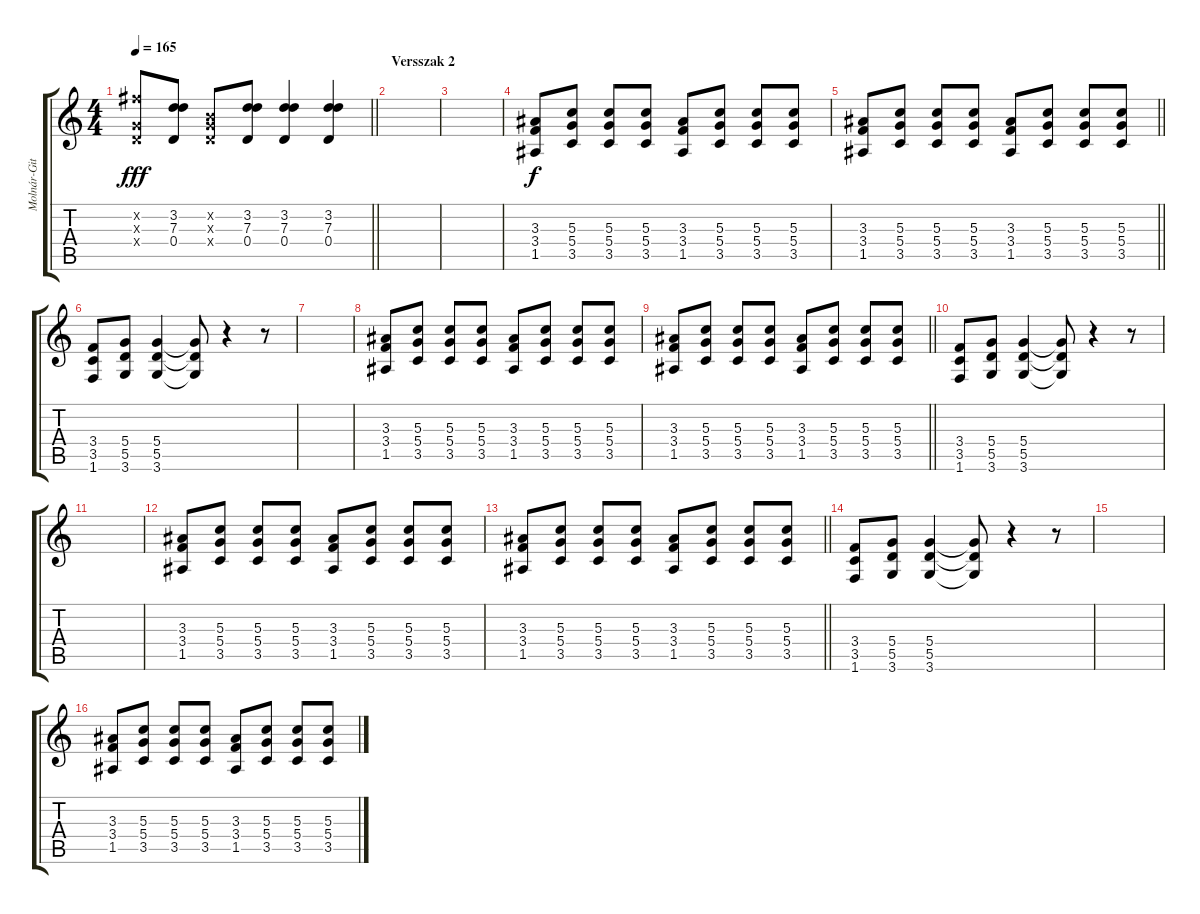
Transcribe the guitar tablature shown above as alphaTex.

\track ("Molnár-Gitár" "Molnár-Git") {instrument overdrivenguitar}
\staff {score tabs}
\tuning (E4 B3 G3 D3 A2 E2) {hide}
\ts (4 4)
\tempo 165
\clef g2
\barLineRight lightlight
\ks c
(7.2{x} 0.3{x} 0.4{x}).8{dy fff} (3.2 7.3 0.4).8 (0.2{x} 0.3{x} 0.4{x}).8 (3.2 7.3 0.4).8 (3.2 7.3 0.4).4 (3.2 7.3 0.4).4 |
\section ("" "Versszak 2")
|
|
(3.3 3.4 1.5).8{dy f} (5.3 5.4 3.5).8 (5.3 5.4 3.5).8 (5.3 5.4 3.5).8 (3.3 3.4 1.5).8 (5.3 5.4 3.5).8 (5.3 5.4 3.5).8 (5.3 5.4 3.5).8 |
\barLineRight lightlight
(3.3 3.4 1.5).8 (5.3 5.4 3.5).8 (5.3 5.4 3.5).8 (5.3 5.4 3.5).8 (3.3 3.4 1.5).8 (5.3 5.4 3.5).8 (5.3 5.4 3.5).8 (5.3 5.4 3.5).8 |
(3.4 3.5 1.6).8 (5.4 5.5 3.6).8 (5.4 5.5 3.6).4 (5.4{t} 5.5{t} 3.6{t}).8 r.4 r.8 |
|
(3.3 3.4 1.5).8 (5.3 5.4 3.5).8 (5.3 5.4 3.5).8 (5.3 5.4 3.5).8 (3.3 3.4 1.5).8 (5.3 5.4 3.5).8 (5.3 5.4 3.5).8 (5.3 5.4 3.5).8 |
\barLineRight lightlight
(3.3 3.4 1.5).8 (5.3 5.4 3.5).8 (5.3 5.4 3.5).8 (5.3 5.4 3.5).8 (3.3 3.4 1.5).8 (5.3 5.4 3.5).8 (5.3 5.4 3.5).8 (5.3 5.4 3.5).8 |
(3.4 3.5 1.6).8 (5.4 5.5 3.6).8 (5.4 5.5 3.6).4 (5.4{t} 5.5{t} 3.6{t}).8 r.4 r.8 |
|
(3.3 3.4 1.5).8 (5.3 5.4 3.5).8 (5.3 5.4 3.5).8 (5.3 5.4 3.5).8 (3.3 3.4 1.5).8 (5.3 5.4 3.5).8 (5.3 5.4 3.5).8 (5.3 5.4 3.5).8 |
\barLineRight lightlight
(3.3 3.4 1.5).8 (5.3 5.4 3.5).8 (5.3 5.4 3.5).8 (5.3 5.4 3.5).8 (3.3 3.4 1.5).8 (5.3 5.4 3.5).8 (5.3 5.4 3.5).8 (5.3 5.4 3.5).8 |
(3.4 3.5 1.6).8 (5.4 5.5 3.6).8 (5.4 5.5 3.6).4 (5.4{t} 5.5{t} 3.6{t}).8 r.4 r.8 |
|
(3.3 3.4 1.5).8 (5.3 5.4 3.5).8 (5.3 5.4 3.5).8 (5.3 5.4 3.5).8 (3.3 3.4 1.5).8 (5.3 5.4 3.5).8 (5.3 5.4 3.5).8 (5.3 5.4 3.5).8
